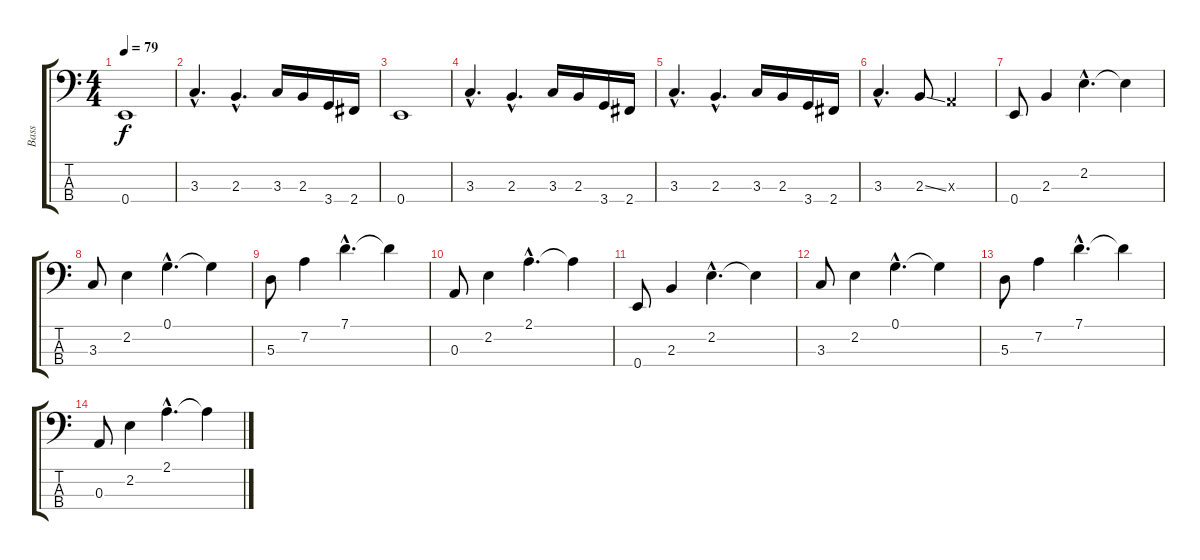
\track ("Bass" "Bass") {instrument electricbasspick}
\staff {score tabs}
\tuning (G2 D2 A1 E1) {hide}
\ts (4 4)
\tempo 79
\clef f4
\ks c
0.4.1{dy f} |
3.3{hac}.4{d} 2.3{hac}.4{d} 3.3.16 2.3.16 3.4.16 2.4.16 |
0.4.1 |
3.3{hac}.4{d} 2.3{hac}.4{d} 3.3.16 2.3.16 3.4.16 2.4.16 |
3.3{hac}.4{d} 2.3{hac}.4{d} 3.3.16 2.3.16 3.4.16 2.4.16 |
3.3{hac}.4{d} 2.3{ss}.8 0.3{x}.2 |
0.4.8 2.3.4 2.2{hac}.4{d} 2.2{t}.4 |
3.3.8 2.2.4 0.1{hac}.4{d} 0.1{t}.4 |
5.3.8 7.2.4 7.1{hac}.4{d} 7.1{t}.4 |
0.3.8 2.2.4 2.1{hac}.4{d} 2.1{t}.4 |
0.4.8 2.3.4 2.2{hac}.4{d} 2.2{t}.4 |
3.3.8 2.2.4 0.1{hac}.4{d} 0.1{t}.4 |
5.3.8 7.2.4 7.1{hac}.4{d} 7.1{t}.4 |
0.3.8 2.2.4 2.1{hac}.4{d} 2.1{t}.4
